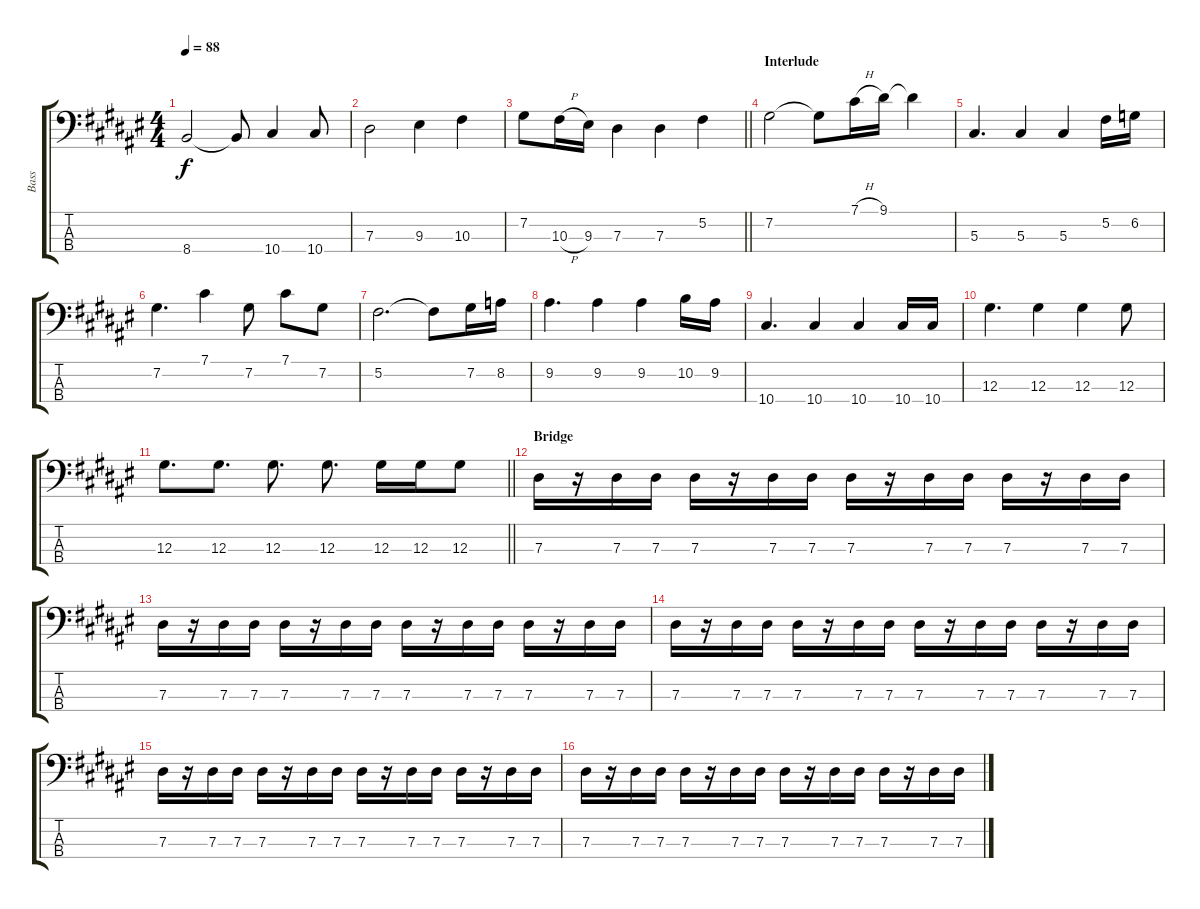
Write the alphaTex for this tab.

\track ("Bass" "Bass") {instrument electricbassfinger}
\staff {score tabs}
\tuning (Gb2 Db2 Ab1 Eb1) {hide}
\ts (4 4)
\tempo 88
\clef f4
\ks f#
8.4.2{dy f} 8.4{t}.8 10.4.4 10.4.8 |
7.3.2 9.3.4 10.3.4 |
\barLineRight lightlight
7.2.8 10.3{h}.16 9.3.16 7.3.4 7.3.4 5.2.4 |
\section ("" "Interlude")
7.2.2 7.2{t}.8 7.1{h}.16 9.1.16 9.1{t}.4 |
5.3.4{d} 5.3.4 5.3.4 5.2.16 6.2.16 |
7.2.4{d} 7.1.4 7.2.8 7.1.8 7.2.8 |
5.2.2{d} 5.2{t}.8 7.2.16 8.2.16 |
9.2.4{d} 9.2.4 9.2.4 10.2.16 9.2.16 |
10.4.4{d} 10.4.4 10.4.4 10.4.16 10.4.16 |
12.3.4{d} 12.3.4 12.3.4 12.3.8 |
\barLineRight lightlight
12.3.8{d} 12.3.8{d} 12.3.8{d} 12.3.8{d} 12.3.16 12.3.16 12.3.8 |
\section ("" "Bridge")
7.3.16 r.16 7.3.16 7.3.16 7.3.16 r.16 7.3.16 7.3.16 7.3.16 r.16 7.3.16 7.3.16 7.3.16 r.16 7.3.16 7.3.16 |
7.3.16 r.16 7.3.16 7.3.16 7.3.16 r.16 7.3.16 7.3.16 7.3.16 r.16 7.3.16 7.3.16 7.3.16 r.16 7.3.16 7.3.16 |
7.3.16 r.16 7.3.16 7.3.16 7.3.16 r.16 7.3.16 7.3.16 7.3.16 r.16 7.3.16 7.3.16 7.3.16 r.16 7.3.16 7.3.16 |
7.3.16 r.16 7.3.16 7.3.16 7.3.16 r.16 7.3.16 7.3.16 7.3.16 r.16 7.3.16 7.3.16 7.3.16 r.16 7.3.16 7.3.16 |
7.3.16 r.16 7.3.16 7.3.16 7.3.16 r.16 7.3.16 7.3.16 7.3.16 r.16 7.3.16 7.3.16 7.3.16 r.16 7.3.16 7.3.16
